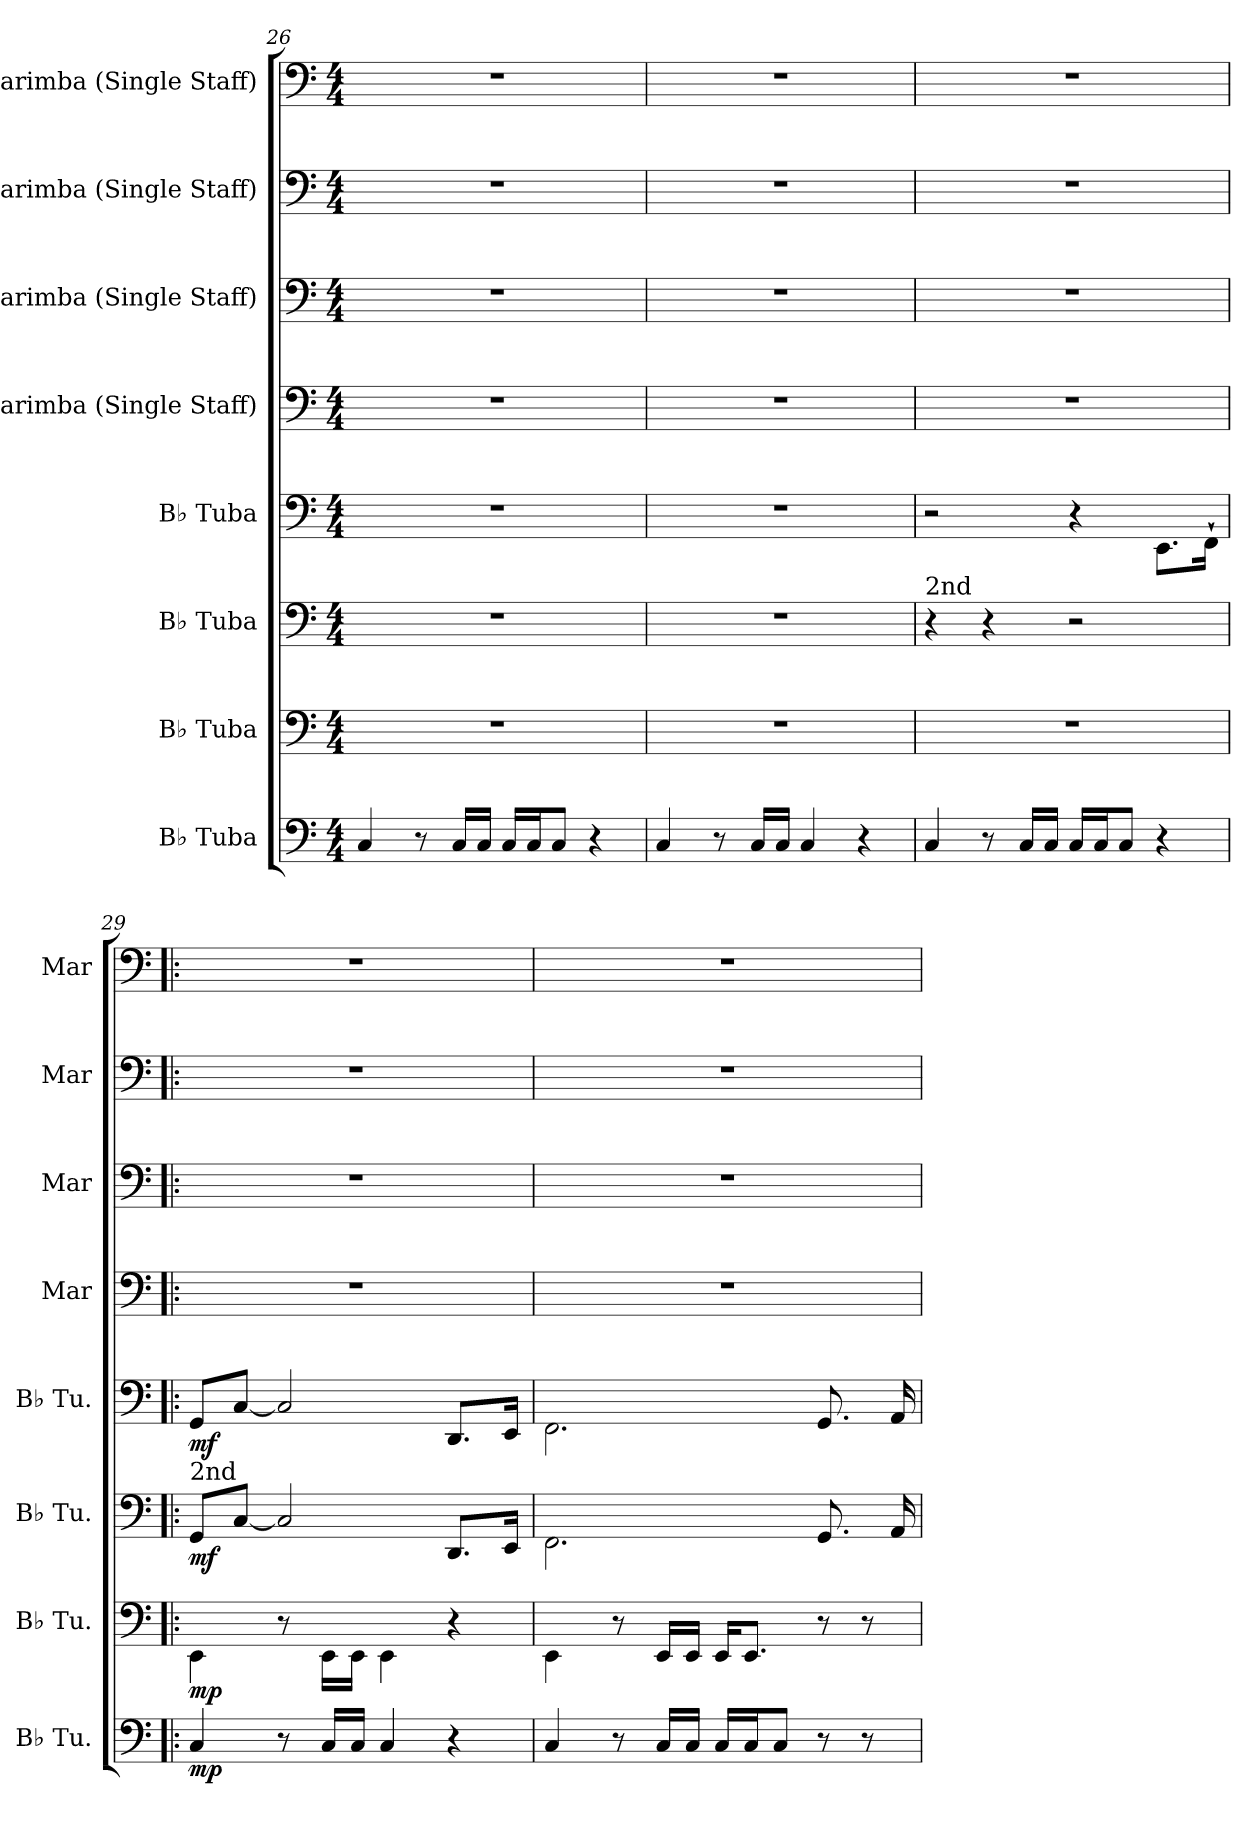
**kern	**dynam	**kern	**dynam	**kern	**dynam	**kern	**dynam	**kern	**kern	**kern	**kern
*part8	*part8	*part7	*part7	*part6	*part6	*part5	*part5	*part4	*part3	*part2	*part1
*staff8	*staff8	*staff7	*staff7	*staff6	*staff6	*staff5	*staff5	*staff4	*staff3	*staff2	*staff1
*I"B♭ Tuba	*	*I"B♭ Tuba	*	*I"B♭ Tuba	*	*I"B♭ Tuba	*	*I"Marimba (Single Staff)	*I"Marimba (Single Staff)	*I"Marimba (Single Staff)	*I"Marimba (Single Staff)
*I'B♭ Tu.	*	*I'B♭ Tu.	*	*I'B♭ Tu.	*	*I'B♭ Tu.	*	*I'Mar	*I'Mar	*I'Mar	*I'Mar
*clefF4	*	*clefF4	*	*clefF4	*	*clefF4	*	*clefF4	*clefF4	*clefF4	*clefF4
*k[]	*	*k[]	*	*k[]	*	*k[]	*	*k[]	*k[]	*k[]	*k[]
*M4/4	*	*M4/4	*	*M4/4	*	*M4/4	*	*M4/4	*M4/4	*M4/4	*M4/4
=26	=26	=26	=26	=26	=26	=26	=26	=26	=26	=26	=26
4C/	.	1r	.	1r	.	1r	.	1r	1r	1r	1r
8r	.	.	.	.	.	.	.	.	.	.	.
16C/LL	.	.	.	.	.	.	.	.	.	.	.
16C/JJ	.	.	.	.	.	.	.	.	.	.	.
16C/LL	.	.	.	.	.	.	.	.	.	.	.
16C/J	.	.	.	.	.	.	.	.	.	.	.
8C/J	.	.	.	.	.	.	.	.	.	.	.
4r	.	.	.	.	.	.	.	.	.	.	.
=27	=27	=27	=27	=27	=27	=27	=27	=27	=27	=27	=27
4C/	.	1r	.	1r	.	1r	.	1r	1r	1r	1r
8r	.	.	.	.	.	.	.	.	.	.	.
16C/LL	.	.	.	.	.	.	.	.	.	.	.
16C/JJ	.	.	.	.	.	.	.	.	.	.	.
4C/	.	.	.	.	.	.	.	.	.	.	.
4r	.	.	.	.	.	.	.	.	.	.	.
!!LO:LB:g=z
=28	=28	=28	=28	=28	=28	=28	=28	=28	=28	=28	=28
!	!	!	!	!LO:TX:a:t=2nd	!	!	!	!	!	!	!
4C/	.	1r	.	4r	.	2r	.	1r	1r	1r	1r
8r	.	.	.	4r	.	.	.	.	.	.	.
16C/LL	.	.	.	.	.	.	.	.	.	.	.
16C/JJ	.	.	.	.	.	.	.	.	.	.	.
16C/LL	.	.	.	2r	.	4r	.	.	.	.	.
16C/J	.	.	.	.	.	.	.	.	.	.	.
8C/J	.	.	.	.	.	.	.	.	.	.	.
4r	.	.	.	.	.	8.EE\L	.	.	.	.	.
.	.	.	.	.	.	16FF`\Jk	.	.	.	.	.
=29!|:	=29!|:	=29!|:	=29!|:	=29!|:	=29!|:	=29!|:	=29!|:	=29!|:	=29!|:	=29!|:	=29!|:
!	!	!	!	!LO:TX:a:t=2nd	!	!	!	!	!	!	!
!	!LO:DY:b	!	!LO:DY:b	!	!LO:DY:b	!	!LO:DY:b	!	!	!	!
4C/	mp	4EE\	mp	8GG/L	mf	8GG/L	mf	1r	1r	1r	1r
.	.	.	.	[8C/J	.	[8C/J	.	.	.	.	.
8r	.	8r	.	2C/]	.	2C/]	.	.	.	.	.
16C/LL	.	16EE\LL	.	.	.	.	.	.	.	.	.
16C/JJ	.	16EE\JJ	.	.	.	.	.	.	.	.	.
4C/	.	4EE\	.	.	.	.	.	.	.	.	.
4r	.	4r	.	8.DD/L	.	8.DD/L	.	.	.	.	.
.	.	.	.	16EE/Jk	.	16EE/Jk	.	.	.	.	.
=30	=30	=30	=30	=30	=30	=30	=30	=30	=30	=30	=30
4C/	.	4EE\	.	2.FF\	.	2.FF\	.	1r	1r	1r	1r
8r	.	8r	.	.	.	.	.	.	.	.	.
16C/LL	.	16EE/LL	.	.	.	.	.	.	.	.	.
16C/JJ	.	16EE/JJ	.	.	.	.	.	.	.	.	.
16C/LL	.	16EE/KL	.	.	.	.	.	.	.	.	.
16C/J	.	8.EE/J	.	.	.	.	.	.	.	.	.
8C/J	.	.	.	.	.	.	.	.	.	.	.
8r	.	8r	.	8.GG/	.	8.GG/	.	.	.	.	.
8r	.	8r	.	.	.	.	.	.	.	.	.
.	.	.	.	16AA/	.	16AA/	.	.	.	.	.
=	=	=	=	=	=	=	=	=	=	=	=
*-	*-	*-	*-	*-	*-	*-	*-	*-	*-	*-	*-
